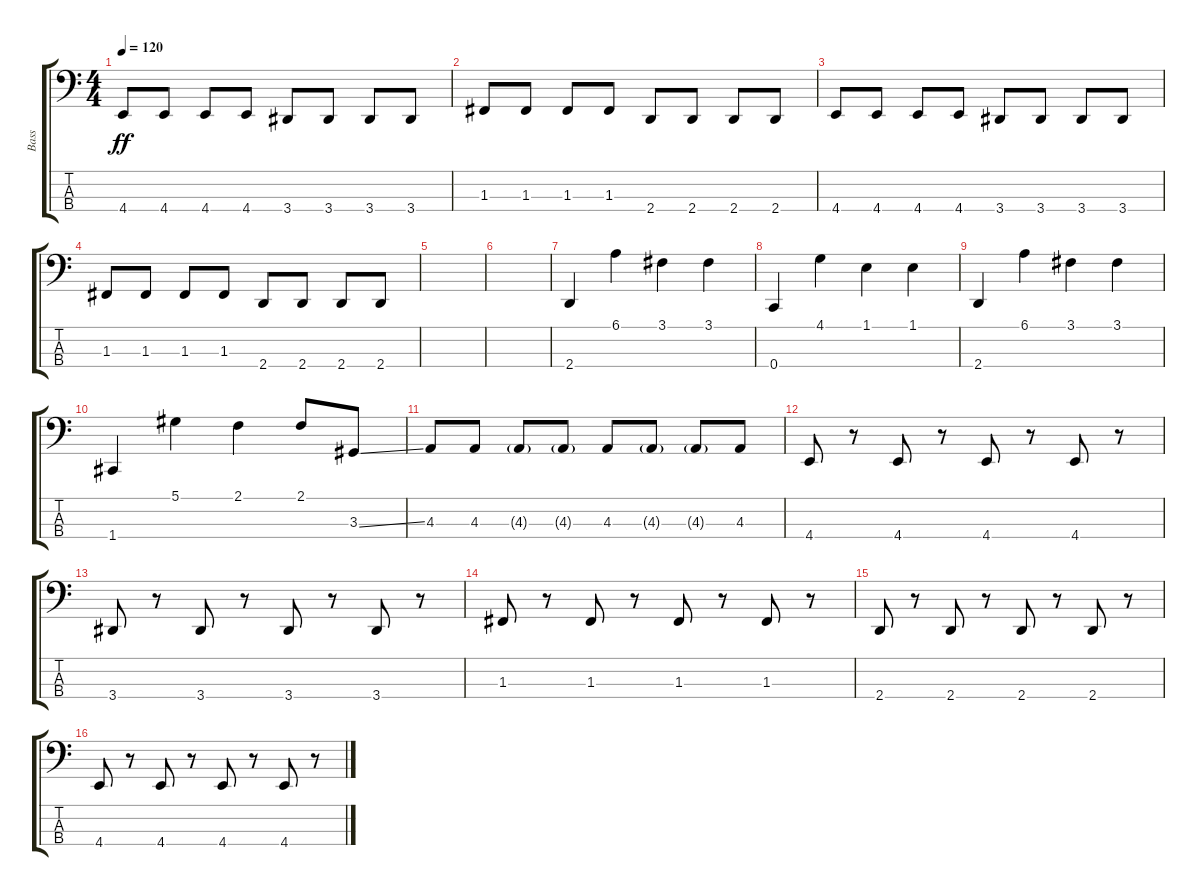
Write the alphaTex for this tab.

\track ("Bass" "Bass") {instrument electricbassfinger}
\staff {score tabs}
\tuning (Eb2 Bb1 F1 C1) {hide}
\ts (4 4)
\tempo 120
\clef f4
\ks c
4.4.8{dy ff} 4.4.8 4.4.8 4.4.8 3.4.8 3.4.8 3.4.8 3.4.8 |
1.3.8 1.3.8 1.3.8 1.3.8 2.4.8 2.4.8 2.4.8 2.4.8 |
4.4.8 4.4.8 4.4.8 4.4.8 3.4.8 3.4.8 3.4.8 3.4.8 |
1.3.8 1.3.8 1.3.8 1.3.8 2.4.8 2.4.8 2.4.8 2.4.8 |
|
|
2.4.4 6.1.4 3.1.4 3.1.4 |
0.4.4 4.1.4 1.1.4 1.1.4 |
2.4.4 6.1.4 3.1.4 3.1.4 |
1.4.4 5.1.4 2.1.4 2.1.8 3.3{ss}.8 |
4.3.8 4.3.8 4.3{g}.8 4.3{g}.8 4.3.8 4.3{g}.8 4.3{g}.8 4.3.8 |
4.4.8 r.8 4.4.8 r.8 4.4.8 r.8 4.4.8 r.8 |
3.4.8 r.8 3.4.8 r.8 3.4.8 r.8 3.4.8 r.8 |
1.3.8 r.8 1.3.8 r.8 1.3.8 r.8 1.3.8 r.8 |
2.4.8 r.8 2.4.8 r.8 2.4.8 r.8 2.4.8 r.8 |
4.4.8 r.8 4.4.8 r.8 4.4.8 r.8 4.4.8 r.8
